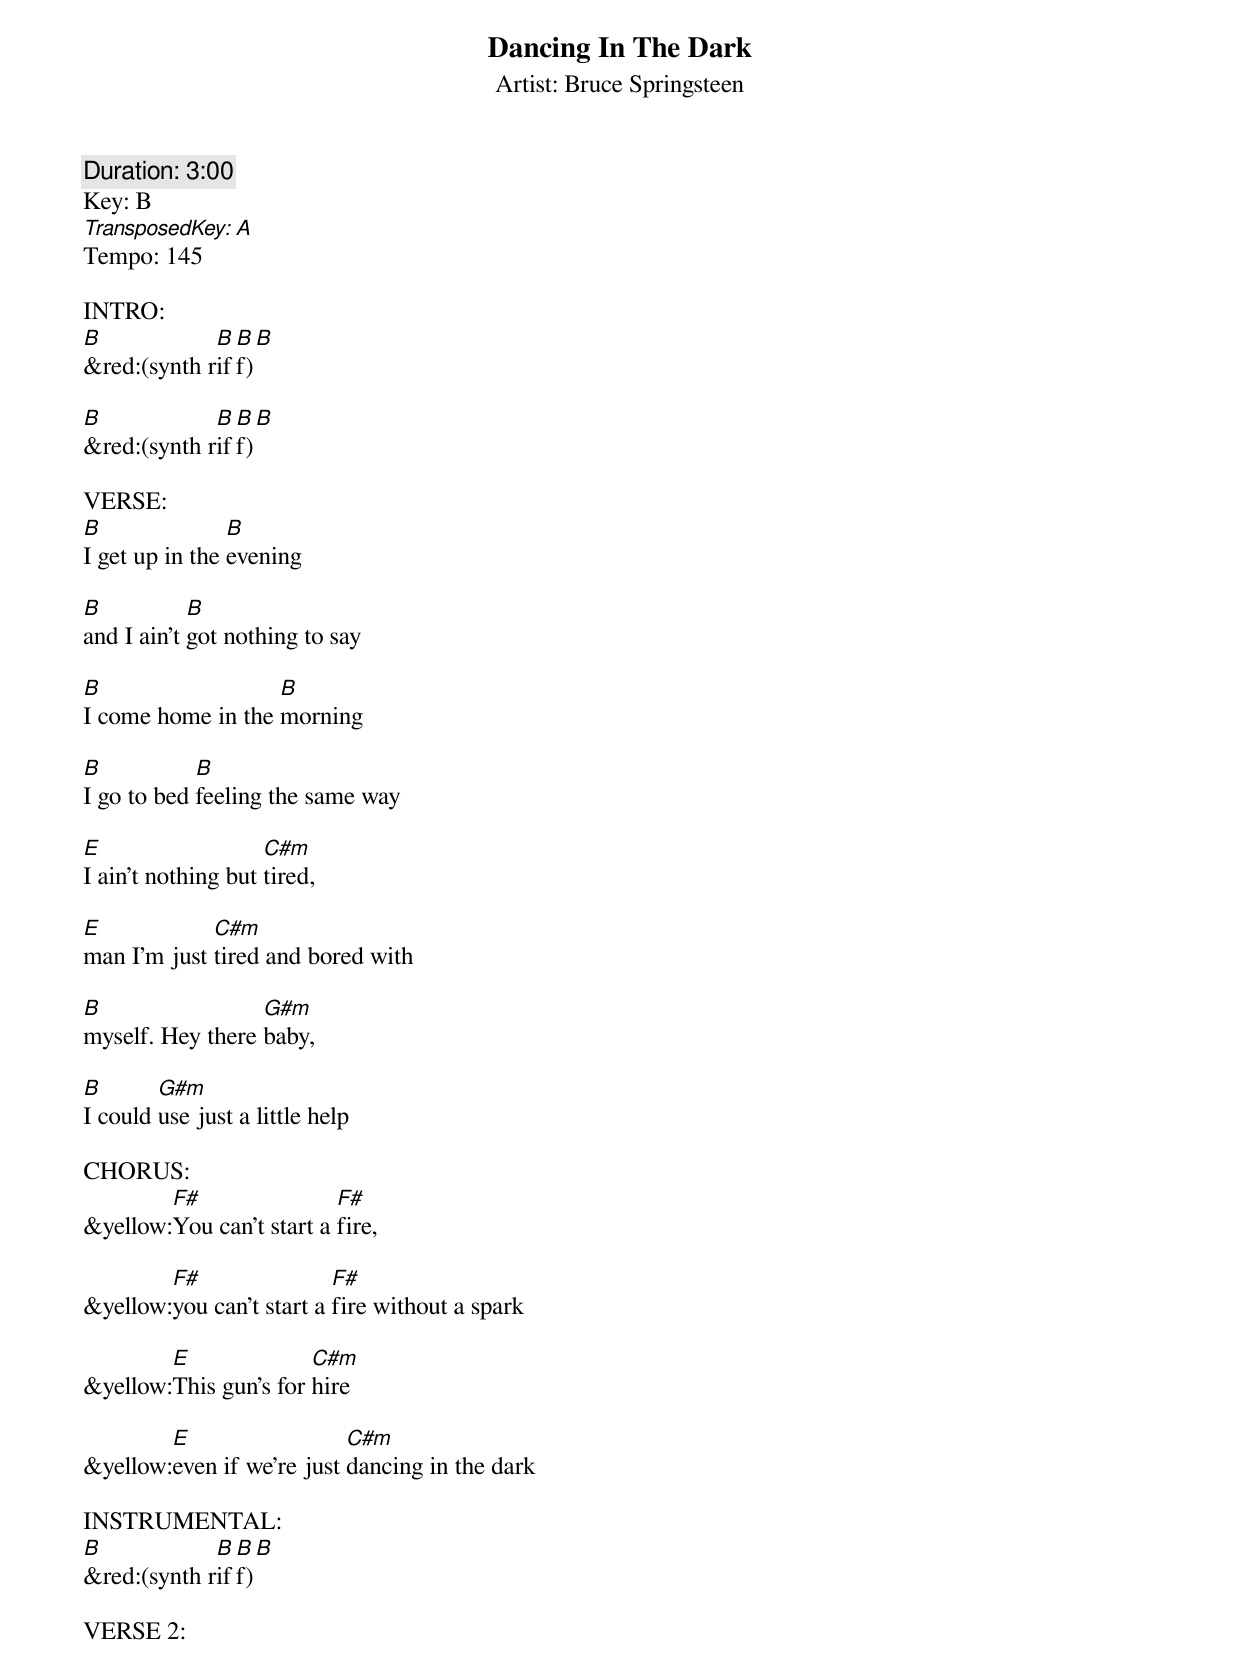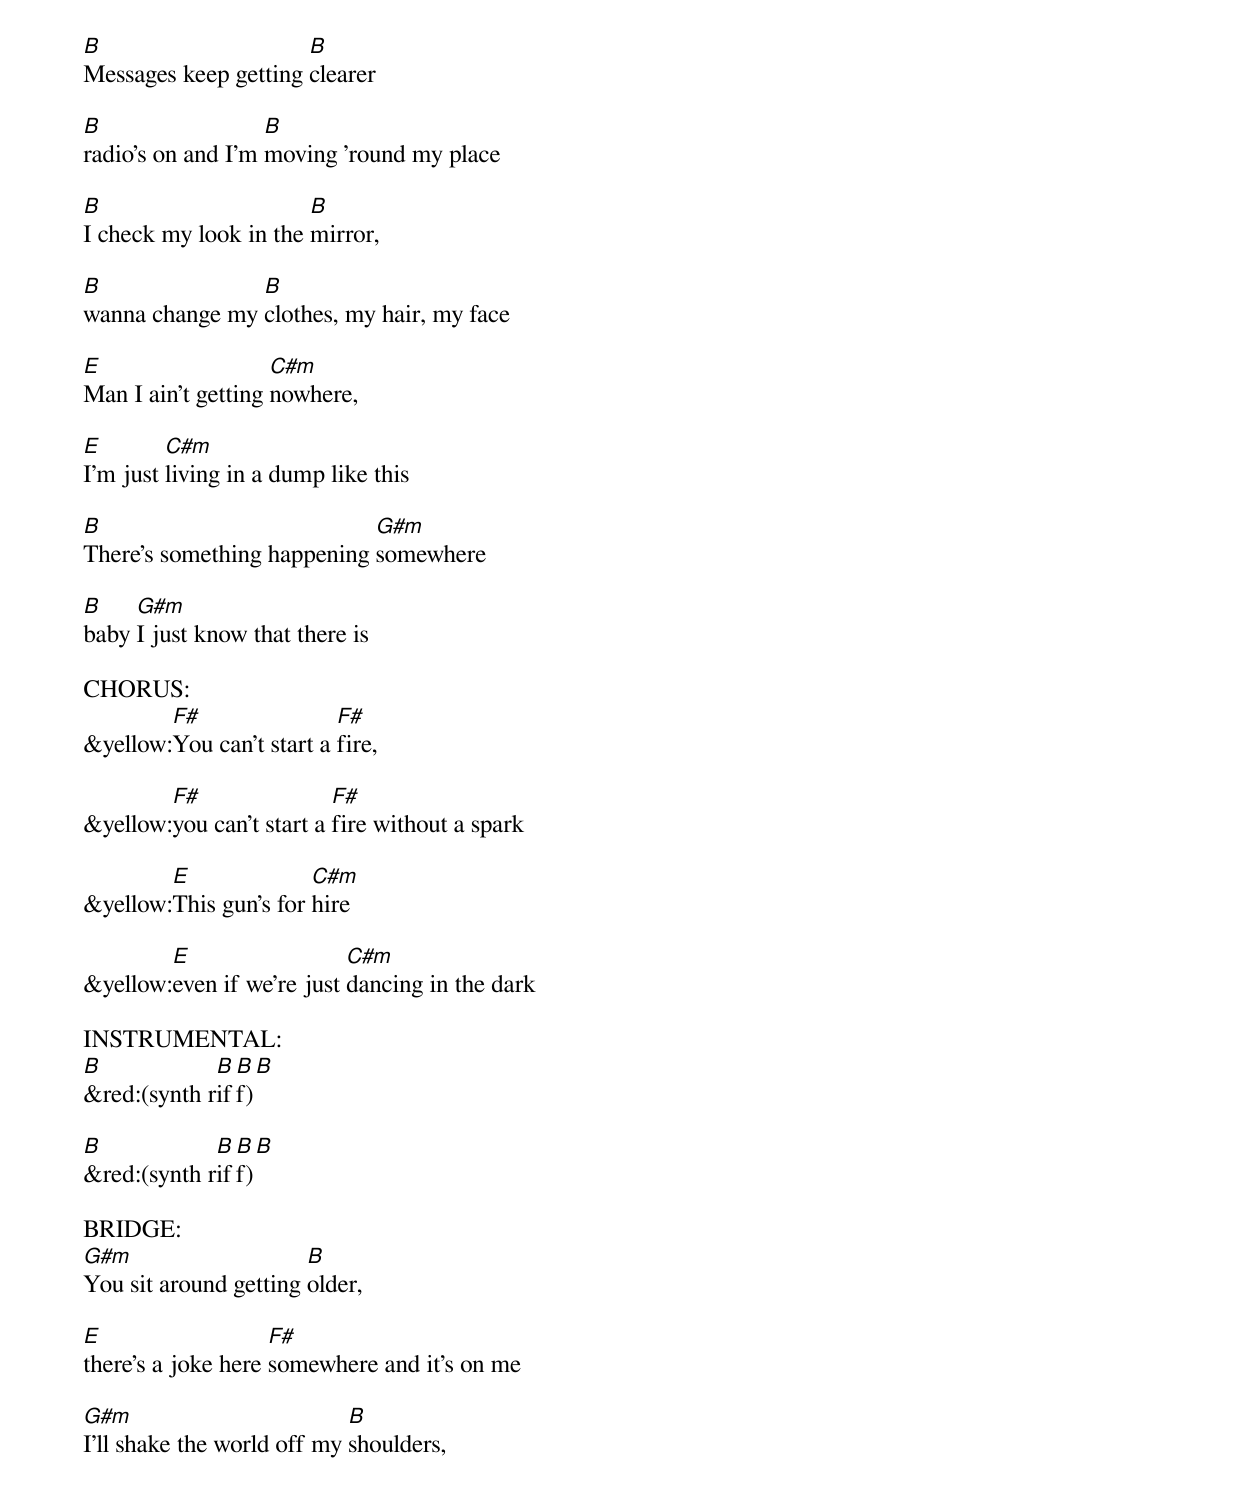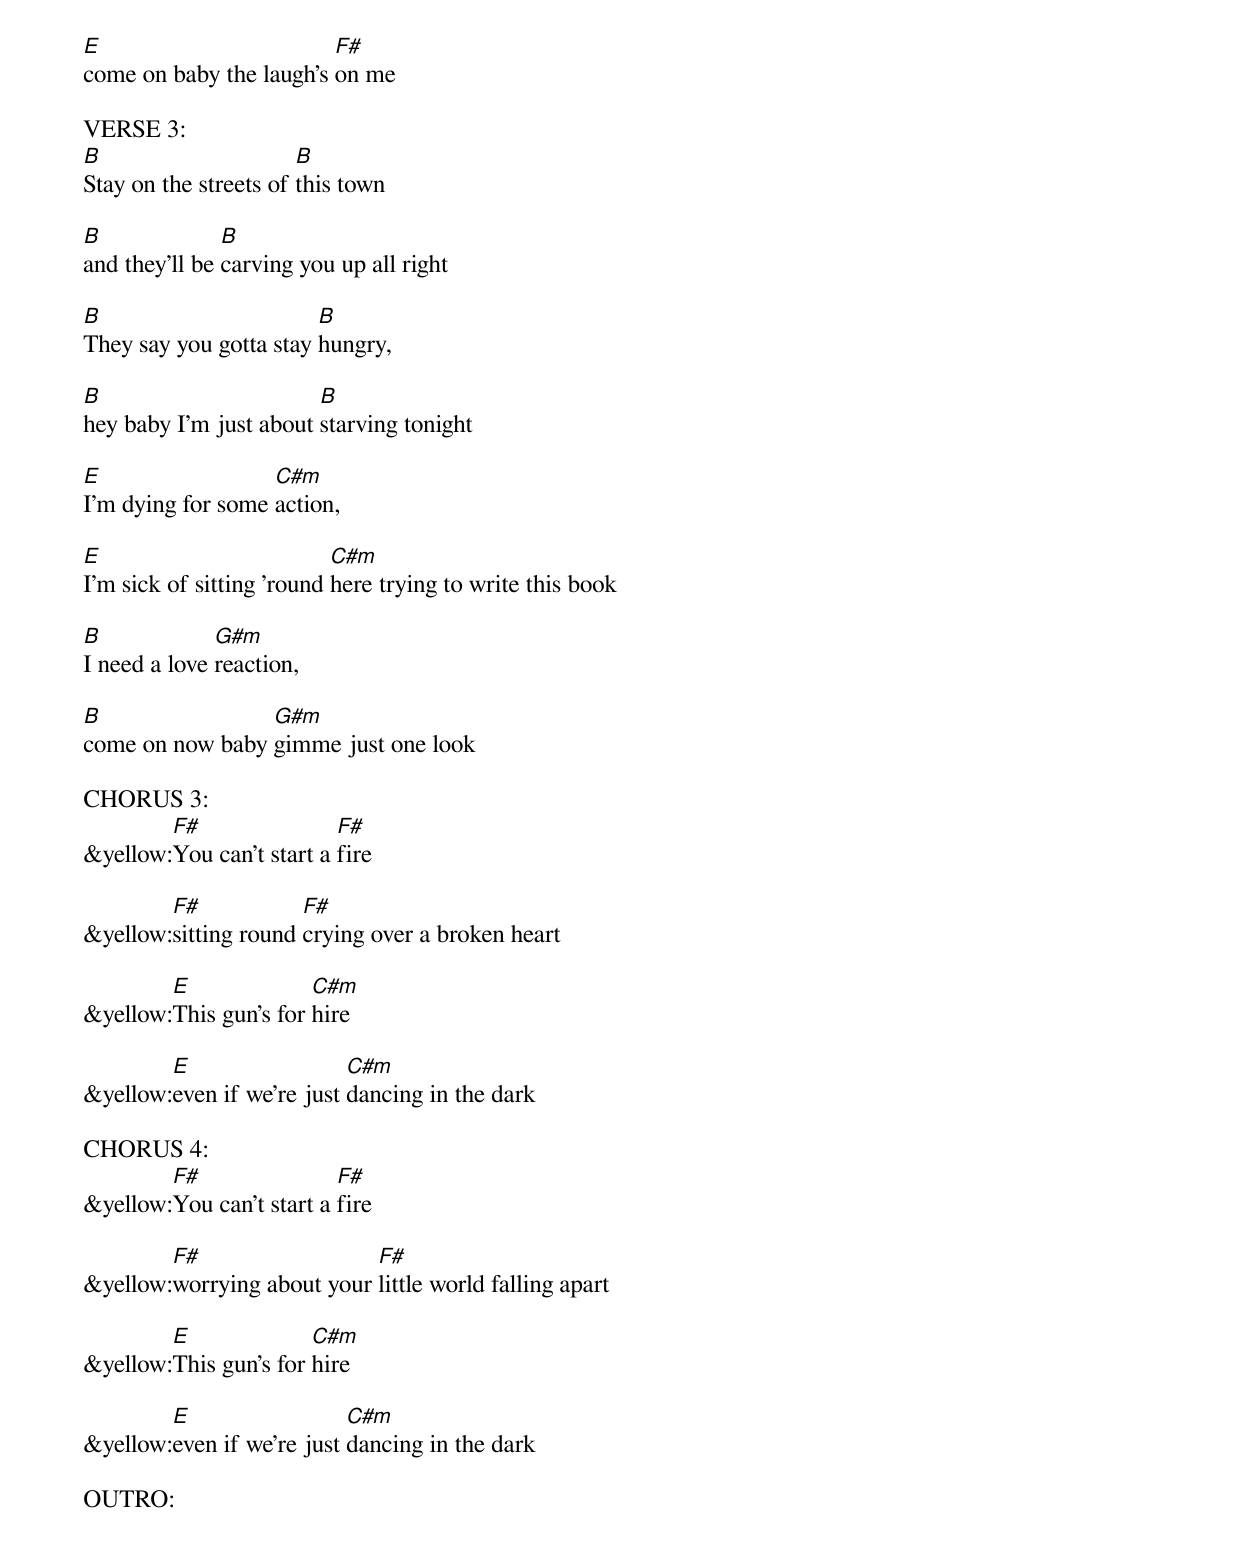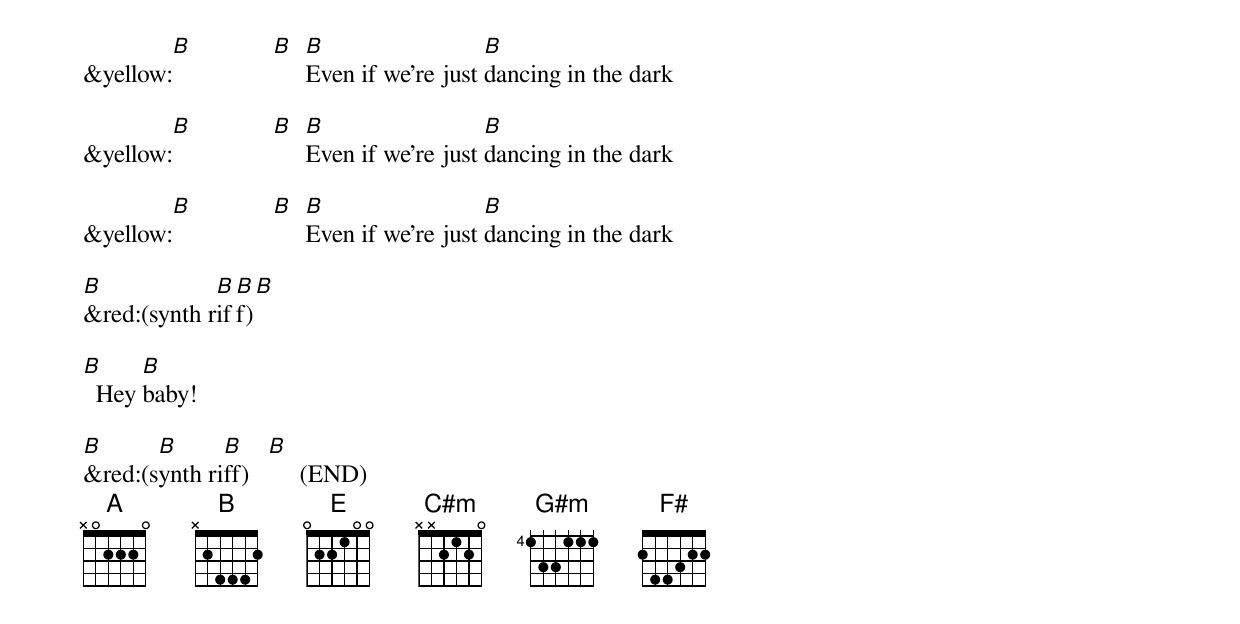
Dancing In The Dark
Artist: Bruce Springsteen
Duration: 3:00
Key: B
TransposedKey: A
Tempo: 145

INTRO:
B            B B B
&red:(synth riff)

B            B B B
&red:(synth riff)

VERSE:
B               B
I get up in the evening

B           B
and I ain't got nothing to say

B                  B
I come home in the morning

B           B
I go to bed feeling the same way

E                   C#m
I ain't nothing but tired,

E            C#m
man I'm just tired and bored with

B                 G#m
myself. Hey there baby,

B       G#m
I could use just a little help

CHORUS:
        F#                F#
&yellow:You can't start a fire,

        F#                F#
&yellow:you can't start a fire without a spark

        E              C#m
&yellow:This gun's for hire

        E                  C#m
&yellow:even if we're just dancing in the dark

INSTRUMENTAL:
B            B B B
&red:(synth riff)

VERSE 2:
B                     B
Messages keep getting clearer

B                  B
radio's on and I'm moving 'round my place

B                      B
I check my look in the mirror,

B               B
wanna change my clothes, my hair, my face

E                   C#m
Man I ain't getting nowhere,

E        C#m
I'm just living in a dump like this

B                           G#m
There's something happening somewhere

B    G#m
baby I just know that there is

CHORUS:
        F#                F#
&yellow:You can't start a fire,

        F#                F#
&yellow:you can't start a fire without a spark

        E              C#m
&yellow:This gun's for hire

        E                  C#m
&yellow:even if we're just dancing in the dark

INSTRUMENTAL:
B            B B B
&red:(synth riff)

B            B B B
&red:(synth riff)

BRIDGE:
G#m                    B
You sit around getting older,

E                   F#
there's a joke here somewhere and it's on me

G#m                         B
I'll shake the world off my shoulders,

E                        F#
come on baby the laugh's on me

VERSE 3:
B                      B
Stay on the streets of this town

B              B
and they'll be carving you up all right

B                       B
They say you gotta stay hungry,

B                       B
hey baby I'm just about starving tonight

E                  C#m
I'm dying for some action,

E                          C#m
I'm sick of sitting 'round here trying to write this book

B             G#m
I need a love reaction,

B                G#m
come on now baby gimme just one look

CHORUS 3:
        F#                F#
&yellow:You can't start a fire

        F#            F#
&yellow:sitting round crying over a broken heart

        E              C#m
&yellow:This gun's for hire

        E                  C#m
&yellow:even if we're just dancing in the dark

CHORUS 4:
        F#                F#
&yellow:You can't start a fire

        F#                  F#
&yellow:worrying about your little world falling apart

        E              C#m
&yellow:This gun's for hire

        E                  C#m
&yellow:even if we're just dancing in the dark

OUTRO:
        B            B B                  B
&yellow:               Even if we're just dancing in the dark

        B            B B                  B
&yellow:               Even if we're just dancing in the dark

        B            B B                  B
&yellow:               Even if we're just dancing in the dark

B            B B B
&red:(synth riff)

B     B
  Hey baby!

B      B      B     B
&red:(synth riff)        (END)
